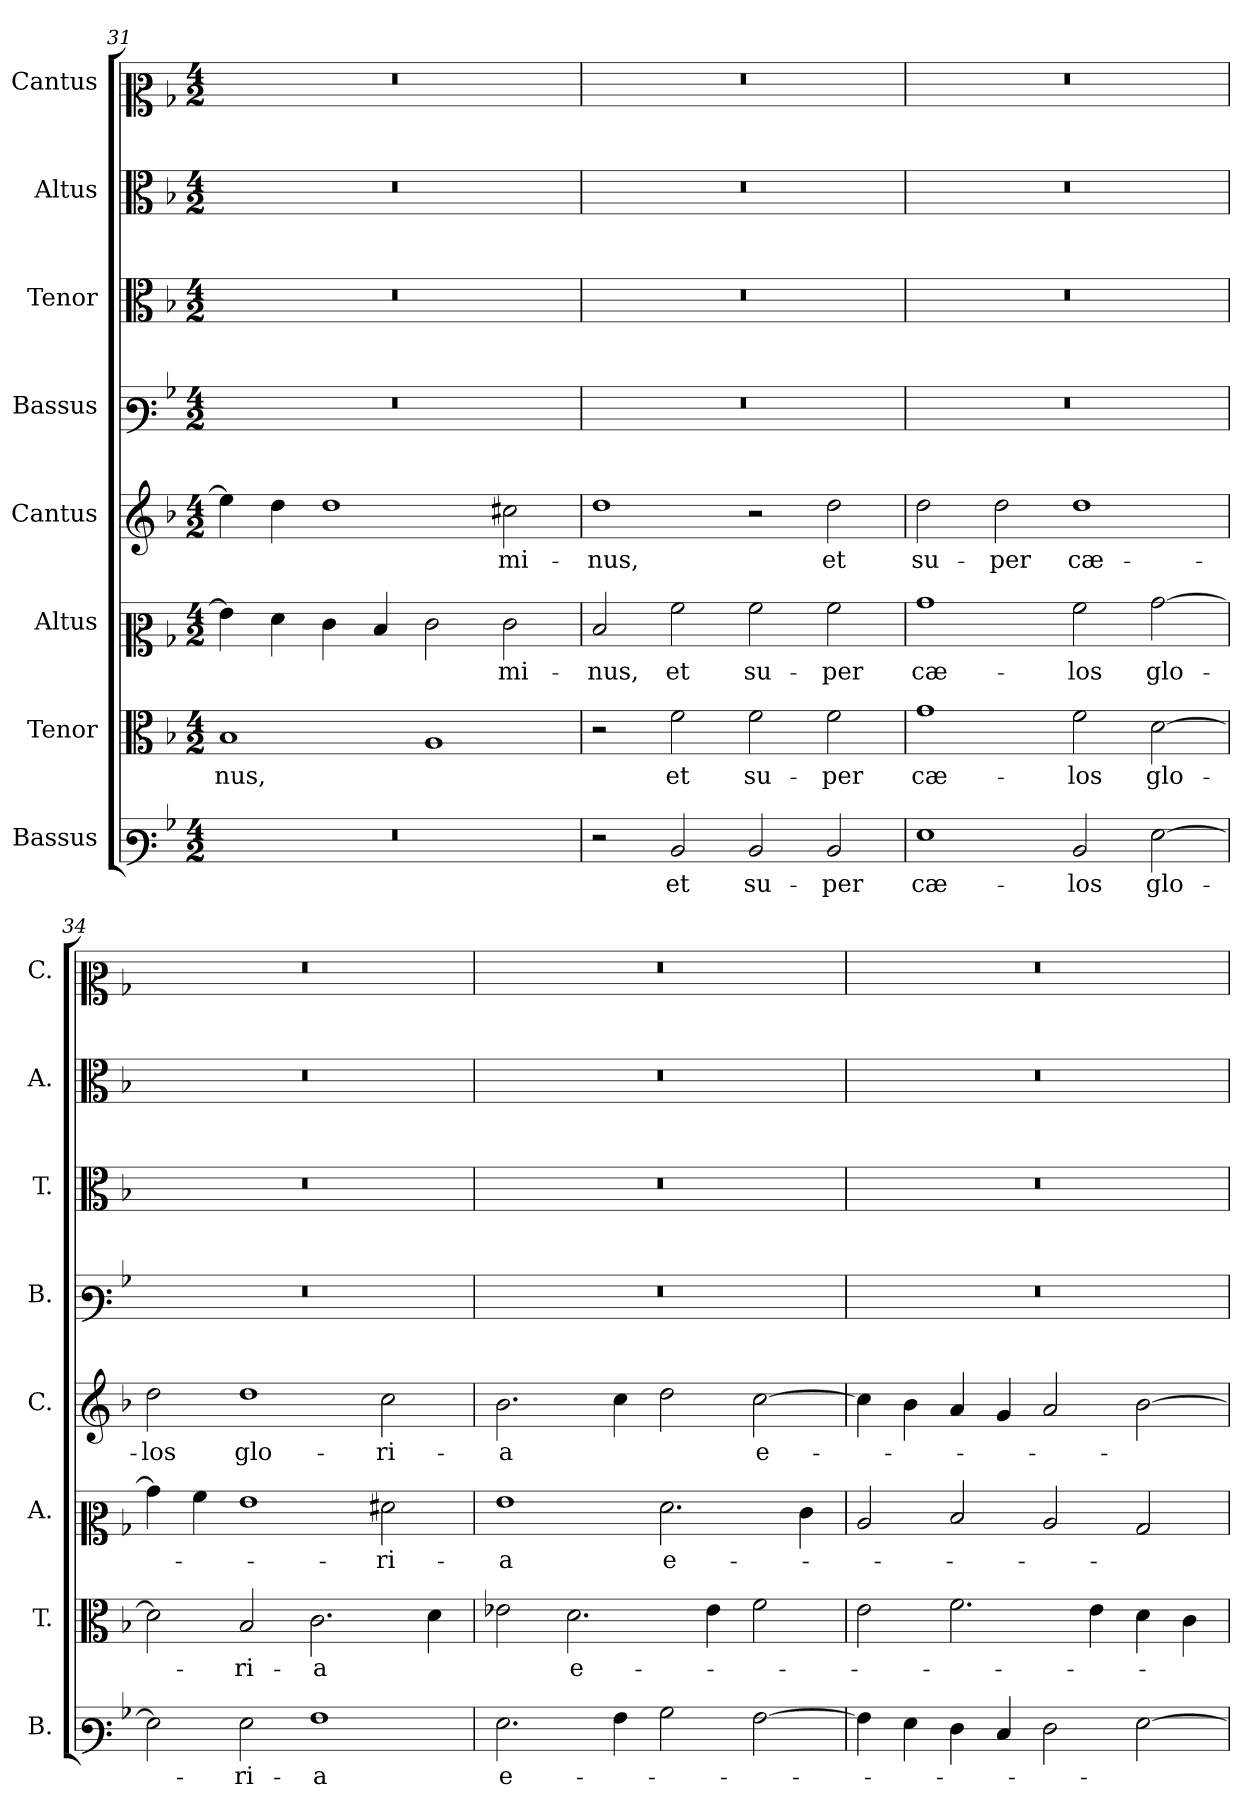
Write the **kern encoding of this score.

**kern	**text	**kern	**text	**kern	**text	**kern	**text	**kern	**kern	**kern	**kern
*part8	*part8	*part7	*part7	*part6	*part6	*part5	*part5	*part4	*part3	*part2	*part1
*staff8	*staff8	*staff7	*staff7	*staff6	*staff6	*staff5	*staff5	*staff4	*staff3	*staff2	*staff1
*I"Bassus	*	*I"Tenor	*	*I"Altus	*	*I"Cantus	*	*I"Bassus	*I"Tenor	*I"Altus	*I"Cantus
*I'B.	*	*I'T.	*	*I'A.	*	*I'C.	*	*I'B.	*I'T.	*I'A.	*I'C.
*clefF3	*	*clefC3	*	*clefC2	*	*clefG2	*	*clefF3	*clefC3	*clefC3	*clefC2
*k[b-]	*	*k[b-]	*	*k[b-]	*	*k[b-]	*	*k[b-]	*k[b-]	*k[b-]	*k[b-]
*M4/2	*	*M4/2	*	*M4/2	*	*M4/2	*	*M4/2	*M4/2	*M4/2	*M4/2
=31	=31	=31	=31	=31	=31	=31	=31	=31	=31	=31	=31
!LO:N:vis=1	!	!	!	!	!	!	!	!LO:N:vis=1	!LO:N:vis=1	!LO:N:vis=1	!LO:N:vis=1
0r	.	1B-	-nus,	4g\]	.	4ee-\]	.	0r	0r	0r	0r
.	.	.	.	4f\	.	4dd\	.	.	.	.	.
.	.	.	.	4e\	.	1dd	.	.	.	.	.
.	.	.	.	4d/	.	.	.	.	.	.	.
.	.	1A	.	2e\	.	.	.	.	.	.	.
.	.	.	.	2e\	-mi-	2cc#X\	-mi-	.	.	.	.
=32	=32	=32	=32	=32	=32	=32	=32	=32	=32	=32	=32
!	!	!	!	!	!	!	!	!LO:N:vis=1	!LO:N:vis=1	!LO:N:vis=1	!LO:N:vis=1
2r	.	2r	.	2d/	-nus,	1dd	-nus,	0r	0r	0r	0r
2D/	et	2f\	et	2a\	et	.	.	.	.	.	.
2D/	su-	2f\	su-	2a\	su-	2r	.	.	.	.	.
2D/	-per	2f\	-per	2a\	-per	2dd\	et	.	.	.	.
=33	=33	=33	=33	=33	=33	=33	=33	=33	=33	=33	=33
!	!	!	!	!	!	!	!	!LO:N:vis=1	!LO:N:vis=1	!LO:N:vis=1	!LO:N:vis=1
1G	cæ-	1g	cæ-	1b-	cæ-	2dd\	su-	0r	0r	0r	0r
.	.	.	.	.	.	2dd\	-per	.	.	.	.
2D/	-los	2f\	-los	2a\	-los	1dd	cæ-	.	.	.	.
[2G\	glo-	[2d\	glo-	[2b-\	glo-	.	.	.	.	.	.
=34	=34	=34	=34	=34	=34	=34	=34	=34	=34	=34	=34
!	!	!	!	!	!	!	!	!LO:N:vis=1	!LO:N:vis=1	!LO:N:vis=1	!LO:N:vis=1
2G\]	.	2d\]	.	4b-\]	.	2dd\	-los	0r	0r	0r	0r
.	.	.	.	4a\	.	.	.	.	.	.	.
2G\	-ri-	2B-/	-ri-	1g	.	1dd	glo-	.	.	.	.
1A	-a	2.c\	-a	.	.	.	.	.	.	.	.
.	.	.	.	2f#X\	-ri-	2cc\	-ri-	.	.	.	.
.	.	4d\	.	.	.	.	.	.	.	.	.
=35	=35	=35	=35	=35	=35	=35	=35	=35	=35	=35	=35
!	!	!	!	!	!	!	!	!LO:N:vis=1	!LO:N:vis=1	!LO:N:vis=1	!LO:N:vis=1
2.G\	e-	2e-X\	.	1g	-a	2.b-\	-a	0r	0r	0r	0r
.	.	2.d\	e-	.	.	.	.	.	.	.	.
4A\	.	.	.	.	.	4cc\	.	.	.	.	.
2B-\	.	.	.	2.f\	e-	2dd\	.	.	.	.	.
.	.	4e-\	.	.	.	.	.	.	.	.	.
[2A\	.	2f\	.	.	.	[2cc\	e-	.	.	.	.
.	.	.	.	4e\	.	.	.	.	.	.	.
=36	=36	=36	=36	=36	=36	=36	=36	=36	=36	=36	=36
!	!	!	!	!	!	!	!	!LO:N:vis=1	!LO:N:vis=1	!LO:N:vis=1	!LO:N:vis=1
4A\]	.	2e\	.	2c/	.	4cc\]	.	0r	0r	0r	0r
4G\	.	.	.	.	.	4b-\	.	.	.	.	.
4F\	.	2.f\	.	2d/	.	4a/	.	.	.	.	.
4E/	.	.	.	.	.	4g/	.	.	.	.	.
2F\	.	.	.	2c/	.	2a/	.	.	.	.	.
.	.	4e\	.	.	.	.	.	.	.	.	.
[2G\	.	4d\	.	2B-/	.	[2b-\	.	.	.	.	.
.	.	4c\	.	.	.	.	.	.	.	.	.
=	=	=	=	=	=	=	=	=	=	=	=
*-	*-	*-	*-	*-	*-	*-	*-	*-	*-	*-	*-
